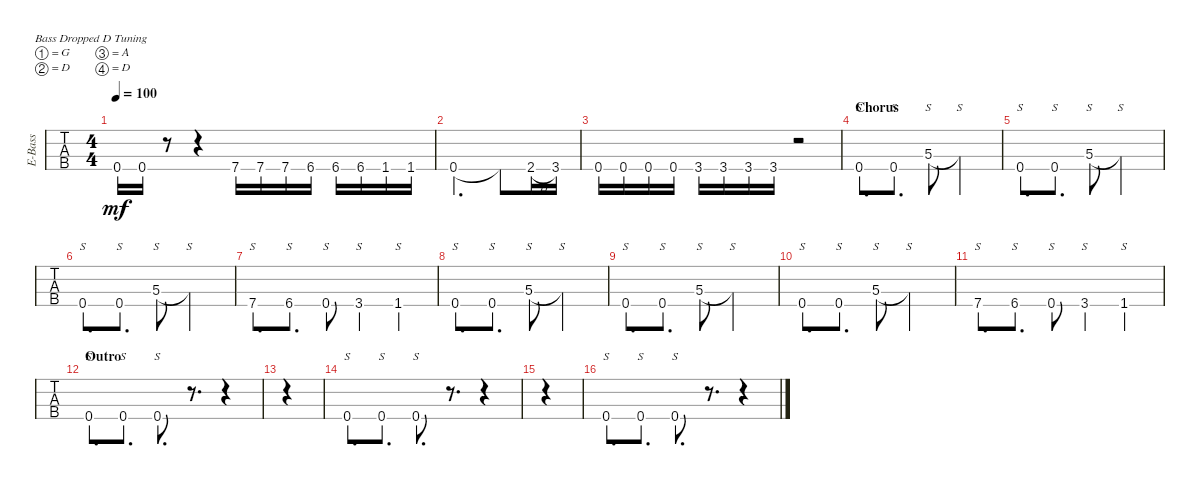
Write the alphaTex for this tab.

\defaultSystemsLayout 4
\bracketExtendMode groupsimilarinstruments
\multiBarRest
\otherSystemsTrackNameOrientation horizontal
\track ("Cole Train" "E-Bass") {instrument electricbassfinger}
\staff {tabs}
\tuning (G2 D2 A1 D1)
\ts (4 4)
\tempo 100
\clef f4
\ks c
0.4.16{dy mf} 0.4.16 r.8 r.4 7.4.16 7.4.16 7.4.16 6.4{acc #}.16 6.4{acc #}.16 6.4{acc #}.16 1.4{acc #}.16 1.4{acc #}.16 |
0.4.2{d} 0.4{t}.8 2.4{h}.16 3.4.16 |
0.4.16 0.4.16 0.4.16 0.4.16 3.4.16 3.4.16 3.4.16 3.4.16 r.2 |
\section ("" "Chorus")
0.4.8{s d} 0.4.8{s d} 5.3.8{s} 5.3{t}.2{s} |
0.4.8{s d} 0.4.8{s d} 5.3.8{s} 5.3{t}.2{s} |
0.4.8{s d} 0.4.8{s d} 5.3.8{s} 5.3{t}.2{s} |
7.4.8{s d} 6.4{acc #}.8{s d} 0.4.8{s} 3.4.4{s} 1.4{acc #}.4{s} |
0.4.8{s d} 0.4.8{s d} 5.3.8{s} 5.3{t}.2{s} |
0.4.8{s d} 0.4.8{s d} 5.3.8{s} 5.3{t}.2{s} |
0.4.8{s d} 0.4.8{s d} 5.3.8{s} 5.3{t}.2{s} |
7.4.8{s d} 6.4{acc #}.8{s d} 0.4.8{s} 3.4.4{s} 1.4{acc #}.4{s} |
\section ("" "Outro")
0.4.8{s d} 0.4.8{s d} 0.4.8{s d} r.8{d} r.4 |
|
0.4.8{s d} 0.4.8{s d} 0.4.8{s d} r.8{d} r.4 |
|
0.4.8{s d} 0.4.8{s d} 0.4.8{s d} r.8{d} r.4
